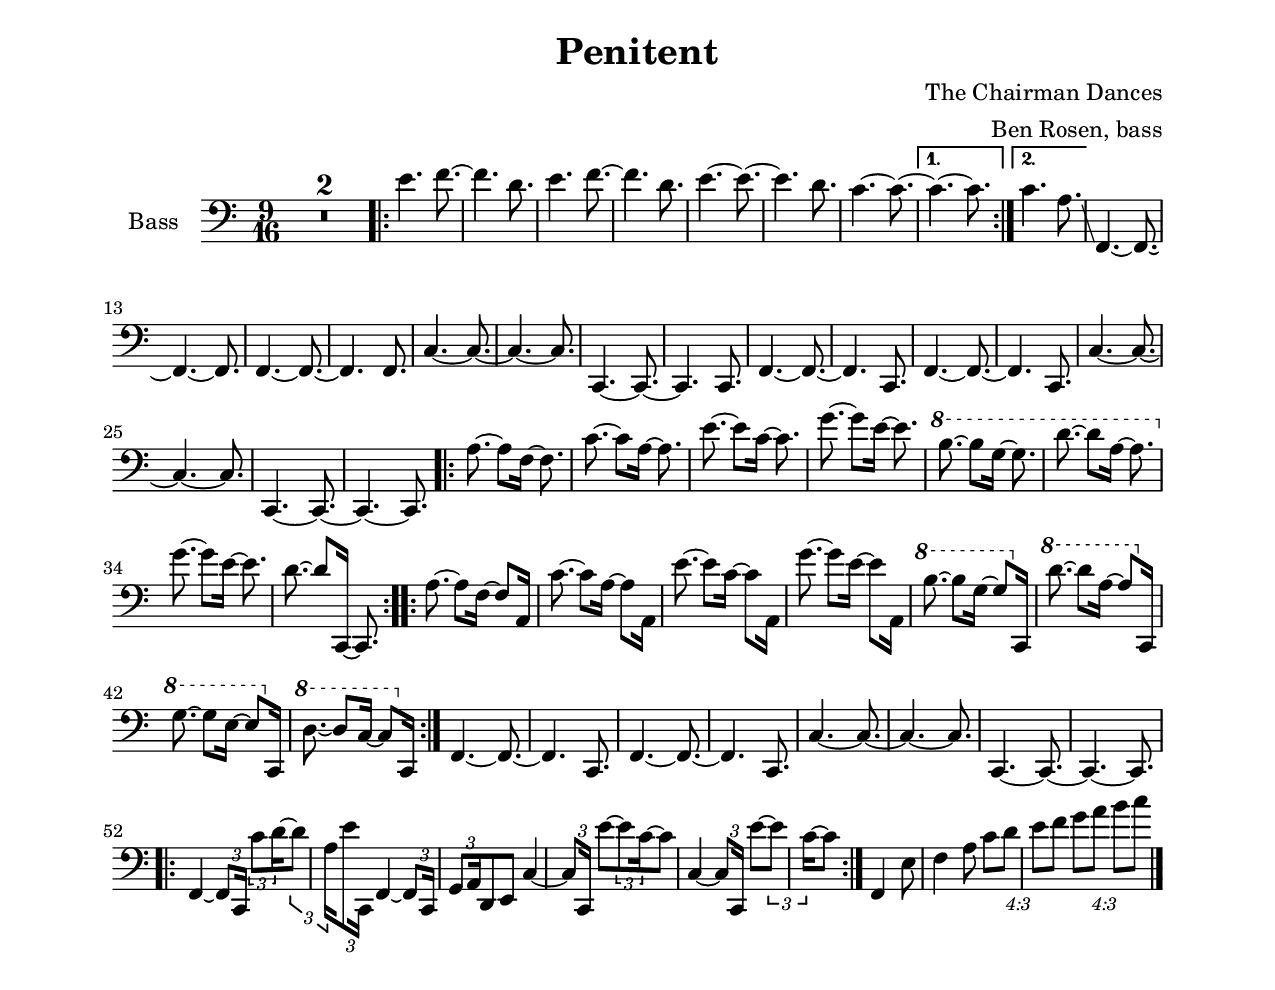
\version "2.24.0"

\include "settings.ily"

\header {
  title = "Penitent"
  composer = "The Chairman Dances"
  arranger = "Ben Rosen, bass"
}

music = \relative c' {
  \clef "bass"
  \time 9/16

  | R1 * 18/16

  \repeat volta 2 {
    | e4. f8. ~
    | f4. d8.
    | e4. f8. ~
    | f4. d8.

    | e4. ~ e8. ~
    | e4. d8.
    | c4. ~ c8. ~

    \alternative {
      \volta 1 {
        | c4. ~ c8.
      }

      \volta 2 {
        | c4.  a8. \glissando
      }
    }
  }

  | f,4. ~ f8. ~
  | f4. ~ f8.
  | f4. ~ f8. ~
  | f4. f8.

  | c'4. ~ c8. ~
  | c4. ~ c8.
  | c,4. ~ c8. ~
  | c4. c8.

  | f4. ~ f8. ~
  | f4. c8.
  | f4. ~ f8. ~
  | f4. c8.

  | c'4. ~ c8. ~
  | c4. ~ c8.
  | c,4. ~ c8. ~
  | c4. ~ c8.

  \repeat volta 2 {

    | a''8. ~ a8 f16 ~ f8. c' ~ c8 a16 ~ a8.
    | e'8. ~ e8 c16 ~ c8. g' ~ g8 e16 ~ e8.

    \ottava #1

    | b'8. ~ b8 g16 ~ g8. d' ~ d8 a16 ~ a8.

    \ottava #0

    | g8. ~ g8 e16 ~ e8. d ~ d8 c,,16 ~ c8.
  }

  \repeat volta 2 {

    | a''8. ~ a8 f16 ~ f8 a,16 c'8. ~ c8 a16 ~ a8 a,16
    | e''8. ~ e8 c16 ~ c8 a,16 g''8. ~ g8 e16 ~ e8 a,,16


    | \ottava #1
      b''8. ~ b8 g16 ~ g8
      \ottava #0
      c,,,16
      \ottava #1
      d'''8. ~ d8 a16 ~ a8
      \ottava #0
      c,,,16
    | \ottava #1
      g'''8. ~  g8 e16 ~  e8
      \ottava #0
      c,,16
      \ottava #1
      d''8. ~  d8 c16 ~  c8
      \ottava #0
      c,,16
  }

  | f4. ~ f8. ~
  | f4. c8.
  | f4. ~ f8. ~
  | f4. c8.

  | c'4. ~ c8. ~
  | c4. ~ c8.
  | c,4. ~ c8. ~
  | c4. ~ c8.

  \repeat volta 2 {

    f4 ~ \once \omit TupletBracket
    \tuplet 3/2  {
      f8 c16 }
    \tuplet 3/2  {
      c''8 d16 ~ }
    \tuplet 3/2  {
      d8 a16 }
    \tuplet 3/2  {
      e'8 c,,16 }

    f4 ~ \once \omit TupletBracket
    \tuplet 3/2  {
      f8 c16 }
    \tuplet 3/2  {
      g'8 a16 }
    d,8 e8
    c'4 ~ \once \omit TupletBracket
    \tuplet 3/2  {
      c8 c,16 }
    e''8 ~ \tuplet 3/2 {
      e8 c16 ~ }
    c8
    c,4 ~ \once \omit TupletBracket
    \tuplet 3/2  {
      c8 c,16 }
    e''8 ~ \tuplet 3/2 {
      e8 c16 ~ }
    c8 }

  f,,4 e'8 f4 a8
  \once \omit TupletBracket
  \once \override TupletNumber.text = #tuplet-number::calc-fraction-text
  \times 3/4  {
    c8 d8 e8 f8 }
  \once \omit TupletBracket
  \once \override TupletNumber.text = #tuplet-number::calc-fraction-text
  \times 3/4  {
    g8 a8 b8 c8 }

  % e2.

  % R1 * 3

  % r4. r8 a,,,8 c8 \bar ""
  % \key d \minor d4. e4.
  % f4. f8 g8 a8
  % bf4 ~ \once \omit TupletBracket
  % \tuplet 3/2  {
  %   bf8 f16 }
  % \acciaccatura { bf8 ( } c8 ) \tuplet 3/2 {
  %   bf8 a16 }
  % bf8
  % g4 \once \omit TupletBracket
  % \tuplet 3/2  {
  %   \acciaccatura { a'8*3/2 ( } bf8 ) a16 }
  % \tuplet 3/2  {
  %   g8 d16 }
  % \tuplet 3/2  {
  %   bf8 a16 }
  % g8
  % d4. e4.
  % f4 c8 f8 a8 c8
  % d4. ~ \tuplet 3/2 {
  %   d8 c16 }
  % \tuplet 3/2  {
  %   d8 e16 }
  % \tuplet 3/2  {
  %   f8 g16 }

  % \tuplet 3/2  {
  %   a8 bf16 }
  % \tuplet 3/2  {
  %   a8 f16 }
  % \tuplet 3/2  {
  %   g8 af16 }
  % \tuplet 3/2  {
  %   g8 f16 }
  % \tuplet 3/2  {
  %   d8 a,16 }
  % \tuplet 3/2  {
  %   c8 a16 }

  % d4 \acciaccatura { c'8 ( } d8 ) c8 ~ \tuplet 3/2 {
  %   c8 d16 }
  % c8
  % a4 \grace { g16 ( } a8 ) c8 d8 g,8
  % f4 a,8 bf8 c8 d8
  % e8 f8 g8 a8 bf8 \tuplet 3/2 {
  %   c8 c,16 }

  % \tuplet 3/2  {
  %   d8 f'16 ~ }
  % f8 ~ \tuplet 3/2 {
  %   f8 d,16 }
  % \tuplet 3/2  {
  %   e8 g'16 ~ }
  % g8 ~ \tuplet 3/2 {
  %   g8 e,16 }

  % \tuplet 3/2  {
  %   f8 a'16 ~ }
  % a8 ~ \tuplet 3/2 {
  %   a8 f,16 }
  % \tuplet 3/2  {
  %   a'8 g16 }
  % \tuplet 3/2  {
  %   f8 e16 }
  % d8
  % bf8 a'4 bf,8 a'8 bf,8
  % g8 a8 bf8 a8 g8 f8
  % d,8 d8 \tuplet 3/2 {
  %   d8 c16 }
  % e8 e8 \tuplet 3/2 {
  %   e8 c16 }

  % f8 f8 \tuplet 3/2 {
  %   f8 c16 }
  % f8 g8 a8
  % bf8 d8 f8 d''8 c8 bf8
  % a8 f8 d8 c8 bf8 a8
  % d,,8 a'8 d8 e,8 e'8 c8
  % f,8 a'8 g8 f8 e8 c8
  % bf8 d'4 bf,8 d'8 bf,8
  % g8 a8 bf8 a8 g8 f8
  % d8 d8 \tuplet 3/2 {
  %   d8 c16 }
  % e8 e8 \tuplet 3/2 {
  %   e8 c16 }

  % f8 f8 \tuplet 3/2 {
  %   f8 c16 }
  % f8 g8 a8
  % bf8 d8 f8 a8 bf8 c8
  % g8 a8 bf8 a8 g8 f8
  % d,8 d''8 c8 e,,8 e''8 c8
  % f,,8 a''8 g8 f8 e8 c8
  % bf,8 f'8 bf8 c'8 bf8 a8
  % f8 ( g8 ) c,8 ( d8 ) <e c'>4
  % <e c'>2.

  \bar "|."
}

\score {
  \new Staff \with {
    instrumentName = "Bass"
    \numericTimeSignature
  } {
    \compressMMRests
    \music
  }
}
